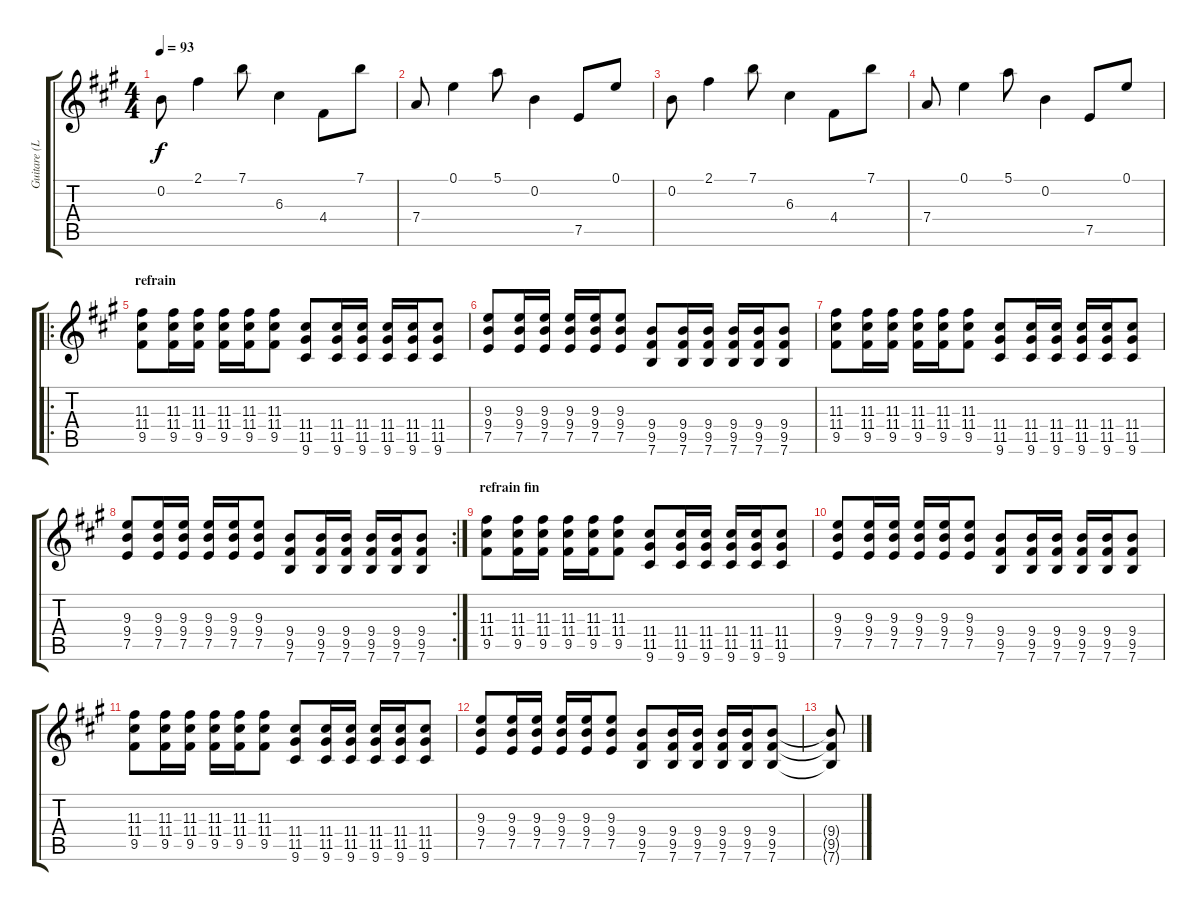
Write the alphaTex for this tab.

\track ("Guitare (LuK)" "Guitare (L") {instrument overdrivenguitar}
\staff {score tabs}
\tuning (E4 B3 G3 D3 A2 E2) {hide}
\ts (4 4)
\tempo 93
\clef g2
\ks a
0.2.8{dy f} 2.1.4 7.1.8 6.3.4 4.4.8 7.1.8 |
7.4.8 0.1.4 5.1.8 0.2.4 7.5.8 0.1.8 |
0.2.8 2.1.4 7.1.8 6.3.4 4.4.8 7.1.8 |
7.4.8 0.1.4 5.1.8 0.2.4 7.5.8 0.1.8 |
\ro
\section ("" "refrain")
(11.3 11.4 9.5).8 (11.3 11.4 9.5).16 (11.3 11.4 9.5).16 (11.3 11.4 9.5).16 (11.3 11.4 9.5).16 (11.3 11.4 9.5).8 (11.4 11.5 9.6).8 (11.4 11.5 9.6).16 (11.4 11.5 9.6).16 (11.4 11.5 9.6).16 (11.4 11.5 9.6).16 (11.4 11.5 9.6).8 |
(9.3 9.4 7.5).8 (9.3 9.4 7.5).16 (9.3 9.4 7.5).16 (9.3 9.4 7.5).16 (9.3 9.4 7.5).16 (9.3 9.4 7.5).8 (9.4 9.5 7.6).8 (9.4 9.5 7.6).16 (9.4 9.5 7.6).16 (9.4 9.5 7.6).16 (9.4 9.5 7.6).16 (9.4 9.5 7.6).8 |
(11.3 11.4 9.5).8 (11.3 11.4 9.5).16 (11.3 11.4 9.5).16 (11.3 11.4 9.5).16 (11.3 11.4 9.5).16 (11.3 11.4 9.5).8 (11.4 11.5 9.6).8 (11.4 11.5 9.6).16 (11.4 11.5 9.6).16 (11.4 11.5 9.6).16 (11.4 11.5 9.6).16 (11.4 11.5 9.6).8 |
\rc 2
(9.3 9.4 7.5).8 (9.3 9.4 7.5).16 (9.3 9.4 7.5).16 (9.3 9.4 7.5).16 (9.3 9.4 7.5).16 (9.3 9.4 7.5).8 (9.4 9.5 7.6).8 (9.4 9.5 7.6).16 (9.4 9.5 7.6).16 (9.4 9.5 7.6).16 (9.4 9.5 7.6).16 (9.4 9.5 7.6).8 |
\section ("" "refrain fin")
(11.3 11.4 9.5).8{volume 10 instrument distortionguitar} (11.3 11.4 9.5).16 (11.3 11.4 9.5).16 (11.3 11.4 9.5).16 (11.3 11.4 9.5).16 (11.3 11.4 9.5).8 (11.4 11.5 9.6).8 (11.4 11.5 9.6).16 (11.4 11.5 9.6).16 (11.4 11.5 9.6).16 (11.4 11.5 9.6).16 (11.4 11.5 9.6).8 |
(9.3 9.4 7.5).8 (9.3 9.4 7.5).16 (9.3 9.4 7.5).16 (9.3 9.4 7.5).16 (9.3 9.4 7.5).16 (9.3 9.4 7.5).8 (9.4 9.5 7.6).8 (9.4 9.5 7.6).16 (9.4 9.5 7.6).16 (9.4 9.5 7.6).16 (9.4 9.5 7.6).16 (9.4 9.5 7.6).8 |
(11.3 11.4 9.5).8 (11.3 11.4 9.5).16 (11.3 11.4 9.5).16 (11.3 11.4 9.5).16 (11.3 11.4 9.5).16 (11.3 11.4 9.5).8 (11.4 11.5 9.6).8 (11.4 11.5 9.6).16 (11.4 11.5 9.6).16 (11.4 11.5 9.6).16 (11.4 11.5 9.6).16 (11.4 11.5 9.6).8 |
(9.3 9.4 7.5).8 (9.3 9.4 7.5).16 (9.3 9.4 7.5).16 (9.3 9.4 7.5).16 (9.3 9.4 7.5).16 (9.3 9.4 7.5).8 (9.4 9.5 7.6).8 (9.4 9.5 7.6).16 (9.4 9.5 7.6).16 (9.4 9.5 7.6).16 (9.4 9.5 7.6).16 (9.4 9.5 7.6).8 |
(9.4{t} 9.5{t} 7.6{t}).8
